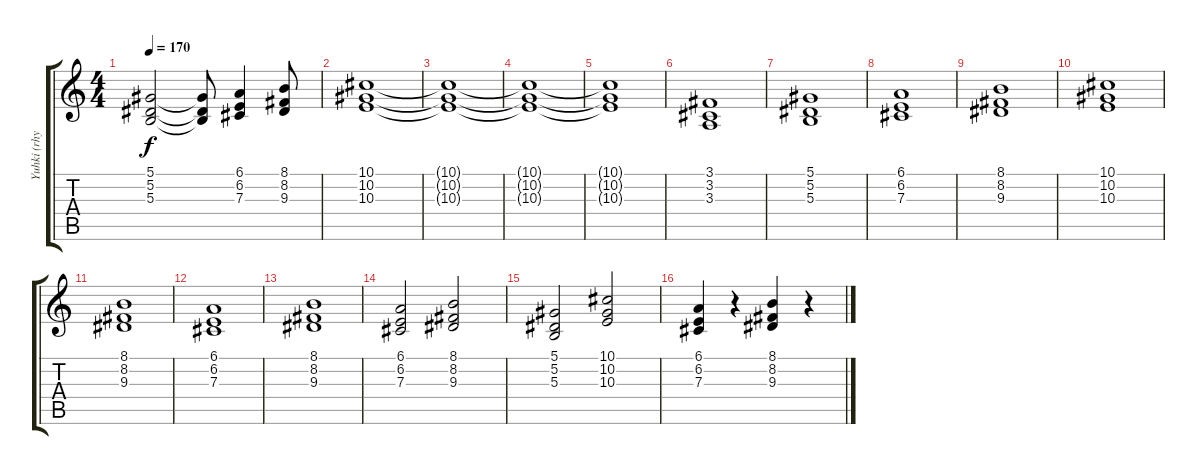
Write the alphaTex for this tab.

\track ("Yuhki (rhythm)" "Yuhki (rhy") {instrument stringensemble1}
\staff {score tabs}
\tuning (Eb4 Bb3 Gb3 Db3 Ab2 Eb2) {hide}
\ts (4 4)
\tempo 170
\clef g2
\ks c
(5.1{t} 5.2{t} 5.3{t}).2{dy f} (5.1{t} 5.2{t} 5.3{t}).8 (6.1 6.2 7.3).4 (8.1 8.2 9.3).8 |
(10.1 10.2 10.3).1 |
(10.1{t} 10.2{t} 10.3{t}).1 |
(10.1{t} 10.2{t} 10.3{t}).1 |
(10.1{t} 10.2{t} 10.3{t}).1 |
(3.1 3.2 3.3).1 |
(5.1 5.2 5.3).1 |
(6.1 6.2 7.3).1 |
(8.1 8.2 9.3).1 |
(10.1 10.2 10.3).1 |
(8.1 8.2 9.3).1 |
(6.1 6.2 7.3).1 |
(8.1 8.2 9.3).1 |
(6.1 6.2 7.3).2 (8.1 8.2 9.3).2 |
(5.1 5.2 5.3).2 (10.1 10.2 10.3).2 |
(6.1 6.2 7.3).4 r.4 (8.1 8.2 9.3).4 r.4
